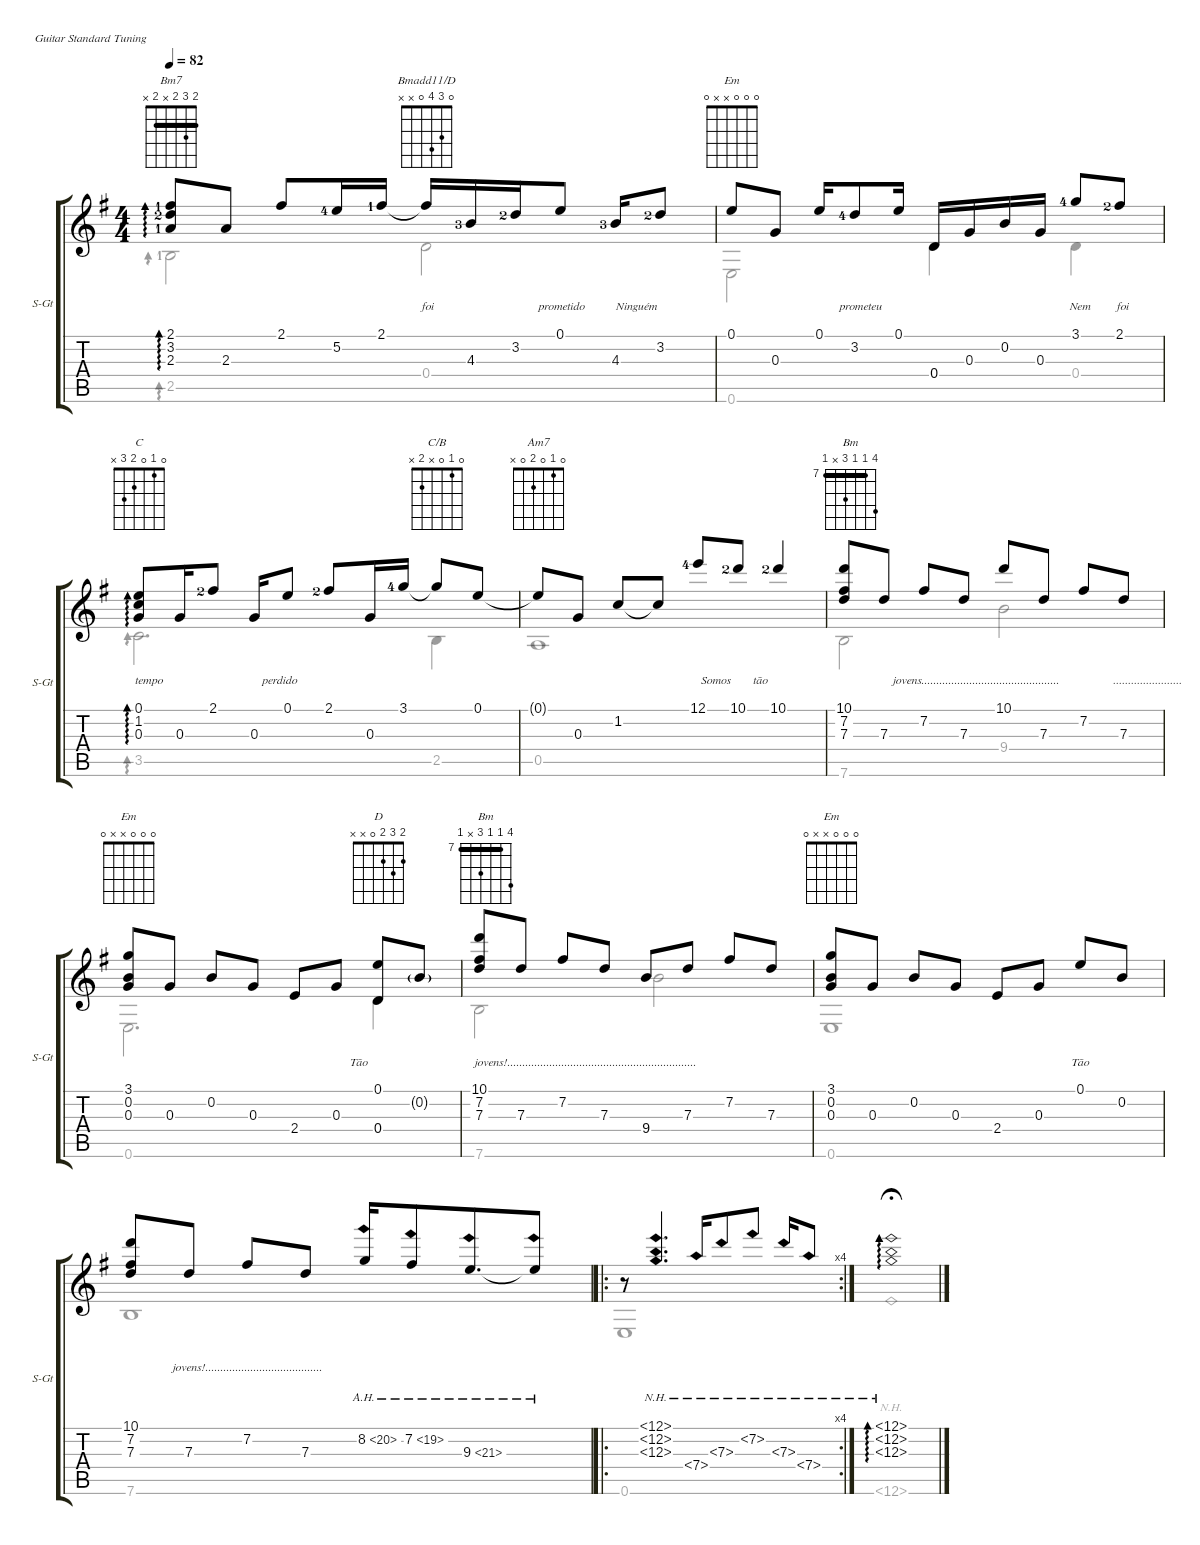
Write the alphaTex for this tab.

\defaultSystemsLayout 4
\hideDynamics
\bracketExtendMode groupsimilarinstruments
\singleTrackTrackNamePolicy allsystems
\firstSystemTrackNameOrientation horizontal
\otherSystemsTrackNameOrientation horizontal
\chordDiagramsInScore
\defaultBarNumberDisplay Hide
\track ("Classical Guitar" "S-Gt") {instrument acousticguitarnylon}
\staff {score tabs}
\tuning (E4 B3 G3 D3 A2 E2)
\chord ("Em" 0 0 0 x x 0) {showdiagram false}
\chord ("C" 0 1 0 2 3 x) {showdiagram false}
\chord ("C/B" 0 1 0 x 2 x) {showdiagram false}
\chord ("Am7" 0 1 0 2 0 x) {showdiagram false}
\chord ("D" 2 3 2 0 x x) {showdiagram false}
\chord ("Bm" 10 7 7 9 x 7) {firstfret 7 showdiagram false barre (7 7)}
\chord ("Bm7" 2 3 2 x 2 x) {showdiagram false barre (2 2)}
\chord ("Bmadd11/D" 0 3 4 0 x x) {showdiagram false}
\voice
\ts (4 4)
\tempo 82
\clef g2
\ks eminor
(3.2{lf 3 acc forcenatural} 2.1{lf 2 acc #} 2.3{lf 2 acc forcenatural}).8{ad 0 ch "Bm7" dy mf beam Up} 2.3{acc forcenatural}.8{lyrics (0 "         ") lyrics (1 "") lyrics (2 "") lyrics (3 "") lyrics (4 "") beam Up} 2.1{acc #}.8{beam Up} 5.2{lf 5 acc forcenatural}.16{beam Up} 2.1{lf 2 acc #}.16{beam Up} 2.1{t acc #}.16{ch "Bmadd11/D" lyrics (0 " foi                                                       ") lyrics (1 "") lyrics (2 "") lyrics (3 "") lyrics (4 "") beam Up} 4.3{lf 4 acc forcenatural}.16{lyrics (0 "                            ") lyrics (1 "") lyrics (2 "") lyrics (3 "") lyrics (4 "") beam Up} 3.2{lf 3 acc forcenatural}.16{beam Up} 0.1{acc forcenatural}.8{lyrics (0 " prometido                                    ") lyrics (1 "") lyrics (2 "") lyrics (3 "") lyrics (4 "") beam Up} 4.3{lf 4 acc forcenatural}.16{lyrics (0 "              Ninguém ") lyrics (1 "") lyrics (2 "") lyrics (3 "") lyrics (4 "") beam Up} 3.2{lf 3 acc forcenatural}.8{beam Up} |
0.1{acc forcenatural}.8{ch "Em" beam Up} 0.3{acc forcenatural}.8{beam Up} 0.1{acc forcenatural}.16{beam Up} 3.2{lf 5 acc forcenatural}.8{lyrics (0 "    prometeu") lyrics (1 "") lyrics (2 "") lyrics (3 "") lyrics (4 "") beam Up} 0.1{acc forcenatural}.16{beam Up} 0.4{acc forcenatural}.16{beam Up} 0.3{acc forcenatural}.16{beam Up} 0.2{acc forcenatural}.16{beam Up} 0.3{acc forcenatural}.16{beam Up} 3.1{lf 5 acc forcenatural}.8{lyrics (0 "   Nem    ") lyrics (1 "") lyrics (2 "") lyrics (3 "") lyrics (4 "") beam Up} 2.1{lf 3 acc #}.8{lyrics (0 "  foi") lyrics (1 "") lyrics (2 "") lyrics (3 "") lyrics (4 "") beam Up} |
(0.1{acc forcenatural} 1.2{acc forcenatural} 0.3{acc forcenatural}).8{ad 0 ch "C" lyrics (0 "       tempo") lyrics (1 "") lyrics (2 "") lyrics (3 "") lyrics (4 "") beam Up} 0.3{acc forcenatural}.16{beam Up} 2.1{lf 3 acc #}.8{beam Up} 0.3{acc forcenatural}.16{lyrics (0 "                 perdido") lyrics (1 "") lyrics (2 "") lyrics (3 "") lyrics (4 "") beam Up} 0.1{acc forcenatural}.8{beam Up} 2.1{lf 3 acc #}.8{beam Up} 0.3{acc forcenatural}.16{beam Up} 3.1{lf 5 acc forcenatural}.16{beam Up} 3.1{t acc forcenatural}.8{ch "C/B" beam Up} 0.1{acc forcenatural}.8{beam Up} |
0.1{t acc forcenatural}.8{ch "Am7" beam Up} 0.3{acc forcenatural}.8{beam Up} 1.2{acc forcenatural}.8{beam Up} 1.2{t acc forcenatural}.8{beam Up} 12.1{lf 5 acc forcenatural}.8{lyrics (0 "            Somos     ") lyrics (1 "") lyrics (2 "") lyrics (3 "") lyrics (4 "") beam Up} 10.1{lf 3 acc forcenatural}.8{lyrics (0 "               tão") lyrics (1 "") lyrics (2 "") lyrics (3 "") lyrics (4 "") beam Up} 10.1{lf 3 acc forcenatural}.4{beam Up} |
(10.1{acc forcenatural} 7.2{acc #} 7.3{acc forcenatural}).8{ch "Bm" beam Up} 7.3{acc forcenatural}.8{beam Up} 7.2{acc #}.8{beam Up} 7.3{acc forcenatural}.8{lyrics (0 "        jovens..............................................     ") lyrics (1 "") lyrics (2 "") lyrics (3 "") lyrics (4 "") beam Up} 10.1{acc forcenatural}.8{beam Up} 7.3{acc forcenatural}.8{beam Up} 7.2{acc #}.8{beam Up} 7.3{acc forcenatural}.8{lyrics (0 "                .......................") lyrics (1 "") lyrics (2 "") lyrics (3 "") lyrics (4 "") beam Up} |
(0.2{acc forcenatural} 3.1{acc forcenatural} 0.3{acc forcenatural}).8{ch "Em" beam Up} 0.3{acc forcenatural}.8{beam Up} 0.2{acc forcenatural}.8{beam Up} 0.3{acc forcenatural}.8{beam Up} 2.4{acc forcenatural}.8{beam Up} 0.3{acc forcenatural}.8{lyrics (0 "               Tão") lyrics (1 "") lyrics (2 "") lyrics (3 "") lyrics (4 "") beam Up} (0.1{acc forcenatural} 0.4{acc forcenatural}).8{ch "D" beam Up} 0.2{g acc forcenatural}.8{lyrics (0 "      ") lyrics (1 "") lyrics (2 "") lyrics (3 "") lyrics (4 "") beam Up} |
(10.1{acc forcenatural} 7.2{acc #} 7.3{acc forcenatural}).8{ch "Bm" beam Up} 7.3{acc forcenatural}.8{beam Up} 7.2{acc #}.8{lyrics (0 "               jovens!...............................................................") lyrics (1 "") lyrics (2 "") lyrics (3 "") lyrics (4 "") beam Up} 7.3{acc forcenatural}.8{beam Up} 9.4{acc forcenatural}.8{beam Up} 7.3{acc forcenatural}.8{beam Up} 7.2{acc #}.8{beam Up} 7.3{acc forcenatural}.8{beam Up} |
(0.2{acc forcenatural} 3.1{acc forcenatural} 0.3{acc forcenatural}).8{ch "Em" beam Up} 0.3{acc forcenatural}.8{beam Up} 0.2{acc forcenatural}.8{beam Up} 0.3{acc forcenatural}.8{beam Up} 2.4{acc forcenatural}.8{lyrics (0 "   ") lyrics (1 "") lyrics (2 "") lyrics (3 "") lyrics (4 "") beam Up} 0.3{acc forcenatural}.8{beam Up} 0.1{acc forcenatural}.8{lyrics (0 "Tão") lyrics (1 "") lyrics (2 "") lyrics (3 "") lyrics (4 "") beam Up} 0.2{acc forcenatural}.8{beam Up} |
(10.1{acc forcenatural} 7.2{acc #} 7.3{acc forcenatural}).8{beam Up} 7.3{acc forcenatural}.8{beam Up} 7.2{acc #}.8{lyrics (0 "jovens!.......................................") lyrics (1 "") lyrics (2 "") lyrics (3 "") lyrics (4 "") beam Up} 7.3{acc forcenatural}.8{beam Up} 8.2{ah 12 acc forcenatural}.16{beam Up} 7.2{ah 12 acc #}.8{beam Up} 9.3{ah 12 acc forcenatural}.8{d beam Up beam merge} 9.3{ah 12 t acc forcenatural}.8{beam Up} |
\ro
\rc 4
r.8{beam Up} (12.1{nh acc forcenatural} 12.2{nh acc forcenatural} 12.3{nh acc forcenatural}).4{d beam Up} 7.4{nh acc forcenatural}.16{beam Up} 7.3{nh acc forcenatural}.8{beam Up} 7.2{nh acc #}.8{beam Up} 7.3{nh acc forcenatural}.16{beam Up} 7.4{nh acc forcenatural}.8{beam Up} |
(12.1{nh acc forcenatural} 12.2{nh acc forcenatural} 12.3{nh acc forcenatural}).1{ad 0 fermata (medium 0.5) beam Up}
\voice
\clef g2
\ottava regular
\simile none
\ks eminor
2.5{lf 2 acc forcenatural}.2{ad 0 dy mf beam Down} 0.4{acc forcenatural}.2{beam Down} |
0.6{acc forcenatural}.2{beam Down} 0.4{acc forcenatural}.4{beam Down} 0.4{acc forcenatural}.4{beam Down} |
3.5{acc forcenatural}.2{d ad 0 beam Down} 2.5{acc forcenatural}.4{beam Down} |
0.5{acc forcenatural}.1{beam Down} |
7.6{acc forcenatural}.2{beam Down} 9.4{acc forcenatural}.2{beam Down} |
0.6{acc forcenatural}.2{d beam Down} 0.4{acc forcenatural}.4{beam Down} |
7.6{acc forcenatural}.2{beam Down} 9.4{acc forcenatural}.2{beam Down} |
0.6{acc forcenatural}.1{beam Down} |
7.6{acc forcenatural}.1{beam Down} |
0.6{acc forcenatural}.1{beam Down} |
12.6{nh acc forcenatural}.1{fermata (medium 0.5) beam Down}
